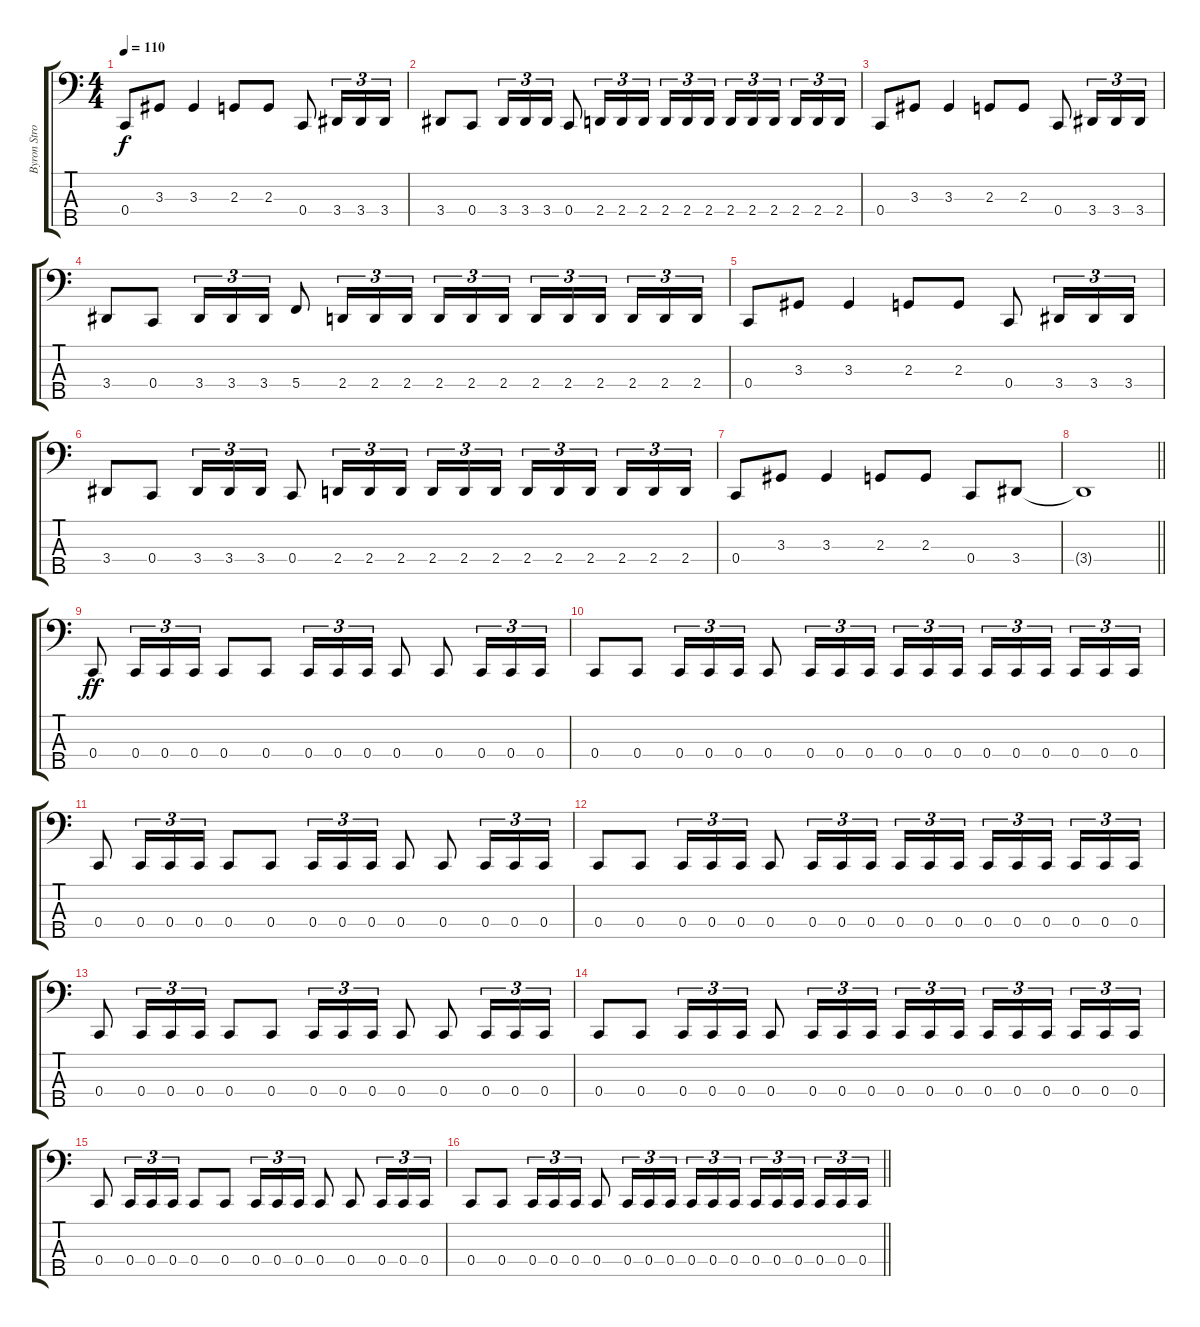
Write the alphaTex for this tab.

\track ("Byron Stroud" "Byron Stro") {instrument electricbasspick}
\staff {score tabs}
\tuning (Eb2 Bb1 F1 C1 G0) {hide}
\ts (4 4)
\section ("" "")
\tempo 110
\clef f4
\ks c
0.4.8{dy f} 3.3.8 3.3.4 2.3.8 2.3.8 0.4.8 3.4.16{tu (3 2)} 3.4.16{tu (3 2)} 3.4.16{tu (3 2)} |
3.4.8 0.4.8 3.4.16{tu (3 2)} 3.4.16{tu (3 2)} 3.4.16{tu (3 2)} 0.4.8 2.4.16{tu (3 2)} 2.4.16{tu (3 2)} 2.4.16{tu (3 2) beam splitsecondary} 2.4.16{tu (3 2)} 2.4.16{tu (3 2)} 2.4.16{tu (3 2)} 2.4.16{tu (3 2)} 2.4.16{tu (3 2)} 2.4.16{tu (3 2) beam splitsecondary} 2.4.16{tu (3 2)} 2.4.16{tu (3 2)} 2.4.16{tu (3 2)} |
0.4.8 3.3.8 3.3.4 2.3.8 2.3.8 0.4.8 3.4.16{tu (3 2)} 3.4.16{tu (3 2)} 3.4.16{tu (3 2)} |
3.4.8 0.4.8 3.4.16{tu (3 2)} 3.4.16{tu (3 2)} 3.4.16{tu (3 2)} 5.4.8 2.4.16{tu (3 2)} 2.4.16{tu (3 2)} 2.4.16{tu (3 2) beam splitsecondary} 2.4.16{tu (3 2)} 2.4.16{tu (3 2)} 2.4.16{tu (3 2)} 2.4.16{tu (3 2)} 2.4.16{tu (3 2)} 2.4.16{tu (3 2) beam splitsecondary} 2.4.16{tu (3 2)} 2.4.16{tu (3 2)} 2.4.16{tu (3 2)} |
0.4.8 3.3.8 3.3.4 2.3.8 2.3.8 0.4.8 3.4.16{tu (3 2)} 3.4.16{tu (3 2)} 3.4.16{tu (3 2)} |
3.4.8 0.4.8 3.4.16{tu (3 2)} 3.4.16{tu (3 2)} 3.4.16{tu (3 2)} 0.4.8 2.4.16{tu (3 2)} 2.4.16{tu (3 2)} 2.4.16{tu (3 2) beam splitsecondary} 2.4.16{tu (3 2)} 2.4.16{tu (3 2)} 2.4.16{tu (3 2)} 2.4.16{tu (3 2)} 2.4.16{tu (3 2)} 2.4.16{tu (3 2) beam splitsecondary} 2.4.16{tu (3 2)} 2.4.16{tu (3 2)} 2.4.16{tu (3 2)} |
0.4.8 3.3.8 3.3.4 2.3.8 2.3.8 0.4.8 3.4.8 |
\barLineRight lightlight
3.4{t}.1 |
\section ("" "")
0.4.8{dy ff} 0.4.16{tu (3 2)} 0.4.16{tu (3 2)} 0.4.16{tu (3 2)} 0.4.8 0.4.8 0.4.16{tu (3 2)} 0.4.16{tu (3 2)} 0.4.16{tu (3 2)} 0.4.8 0.4.8 0.4.16{tu (3 2)} 0.4.16{tu (3 2)} 0.4.16{tu (3 2)} |
0.4.8 0.4.8 0.4.16{tu (3 2)} 0.4.16{tu (3 2)} 0.4.16{tu (3 2)} 0.4.8 0.4.16{tu (3 2)} 0.4.16{tu (3 2)} 0.4.16{tu (3 2) beam splitsecondary} 0.4.16{tu (3 2)} 0.4.16{tu (3 2)} 0.4.16{tu (3 2)} 0.4.16{tu (3 2)} 0.4.16{tu (3 2)} 0.4.16{tu (3 2) beam splitsecondary} 0.4.16{tu (3 2)} 0.4.16{tu (3 2)} 0.4.16{tu (3 2)} |
0.4.8 0.4.16{tu (3 2)} 0.4.16{tu (3 2)} 0.4.16{tu (3 2)} 0.4.8 0.4.8 0.4.16{tu (3 2)} 0.4.16{tu (3 2)} 0.4.16{tu (3 2)} 0.4.8 0.4.8 0.4.16{tu (3 2)} 0.4.16{tu (3 2)} 0.4.16{tu (3 2)} |
0.4.8 0.4.8 0.4.16{tu (3 2)} 0.4.16{tu (3 2)} 0.4.16{tu (3 2)} 0.4.8 0.4.16{tu (3 2)} 0.4.16{tu (3 2)} 0.4.16{tu (3 2) beam splitsecondary} 0.4.16{tu (3 2)} 0.4.16{tu (3 2)} 0.4.16{tu (3 2)} 0.4.16{tu (3 2)} 0.4.16{tu (3 2)} 0.4.16{tu (3 2) beam splitsecondary} 0.4.16{tu (3 2)} 0.4.16{tu (3 2)} 0.4.16{tu (3 2)} |
0.4.8 0.4.16{tu (3 2)} 0.4.16{tu (3 2)} 0.4.16{tu (3 2)} 0.4.8 0.4.8 0.4.16{tu (3 2)} 0.4.16{tu (3 2)} 0.4.16{tu (3 2)} 0.4.8 0.4.8 0.4.16{tu (3 2)} 0.4.16{tu (3 2)} 0.4.16{tu (3 2)} |
0.4.8 0.4.8 0.4.16{tu (3 2)} 0.4.16{tu (3 2)} 0.4.16{tu (3 2)} 0.4.8 0.4.16{tu (3 2)} 0.4.16{tu (3 2)} 0.4.16{tu (3 2) beam splitsecondary} 0.4.16{tu (3 2)} 0.4.16{tu (3 2)} 0.4.16{tu (3 2)} 0.4.16{tu (3 2)} 0.4.16{tu (3 2)} 0.4.16{tu (3 2) beam splitsecondary} 0.4.16{tu (3 2)} 0.4.16{tu (3 2)} 0.4.16{tu (3 2)} |
0.4.8 0.4.16{tu (3 2)} 0.4.16{tu (3 2)} 0.4.16{tu (3 2)} 0.4.8 0.4.8 0.4.16{tu (3 2)} 0.4.16{tu (3 2)} 0.4.16{tu (3 2)} 0.4.8 0.4.8 0.4.16{tu (3 2)} 0.4.16{tu (3 2)} 0.4.16{tu (3 2)} |
\barLineRight lightlight
0.4.8 0.4.8 0.4.16{tu (3 2)} 0.4.16{tu (3 2)} 0.4.16{tu (3 2)} 0.4.8 0.4.16{tu (3 2)} 0.4.16{tu (3 2)} 0.4.16{tu (3 2) beam splitsecondary} 0.4.16{tu (3 2)} 0.4.16{tu (3 2)} 0.4.16{tu (3 2)} 0.4.16{tu (3 2)} 0.4.16{tu (3 2)} 0.4.16{tu (3 2) beam splitsecondary} 0.4.16{tu (3 2)} 0.4.16{tu (3 2)} 0.4.16{tu (3 2)}
